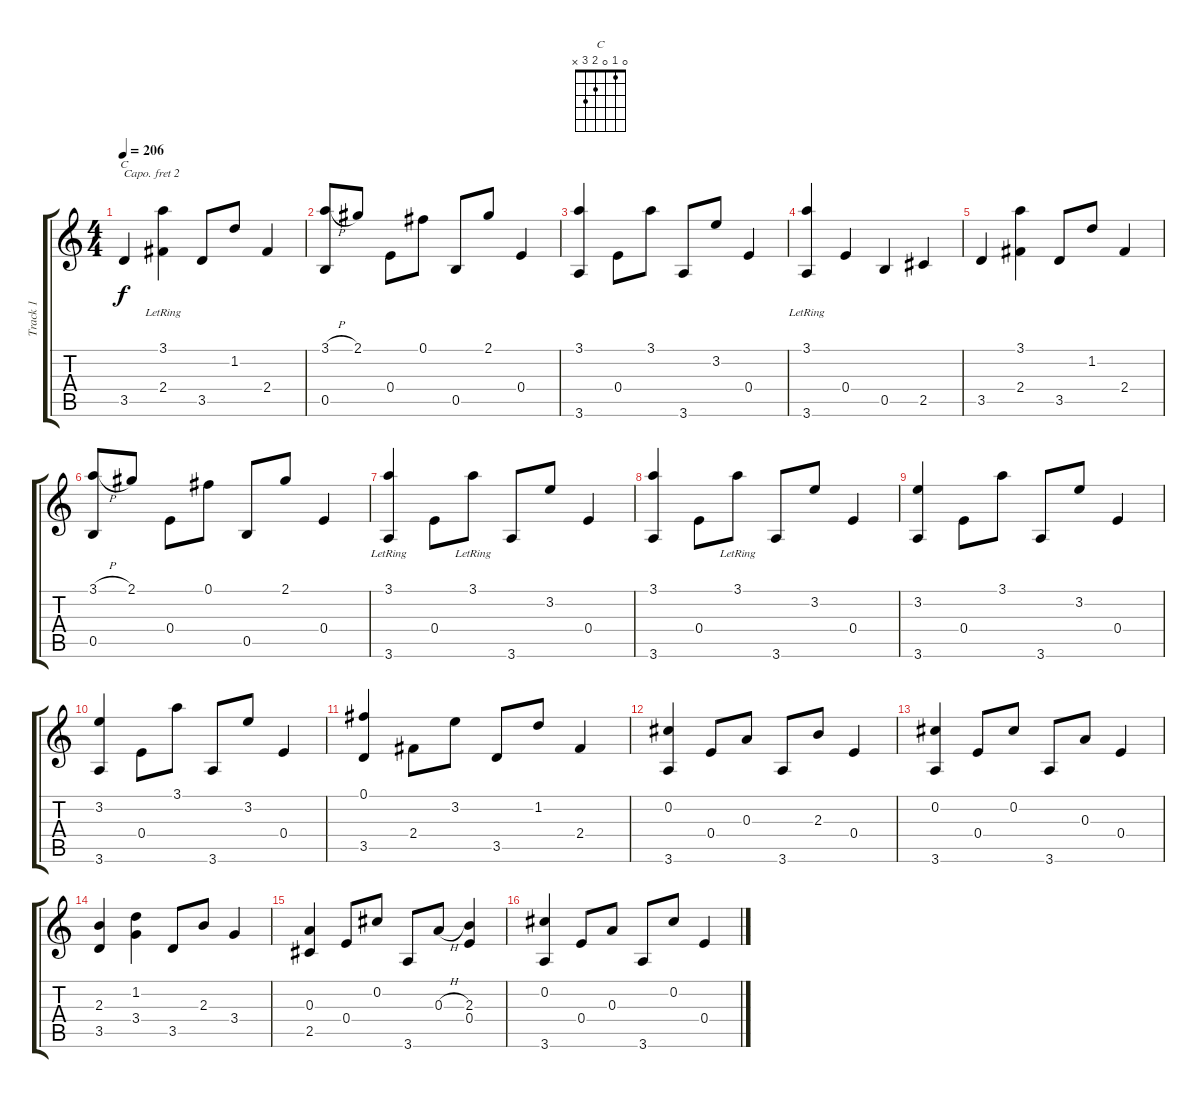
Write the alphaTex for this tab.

\track ("Track 1" "Track 1") {instrument acousticguitarnylon}
\staff {score tabs}
\capo 2
\tuning (E4 B3 G3 D3 A2 E2) {hide}
\chord ("C" 0 1 0 2 3 x)
\ts (4 4)
\tempo 206
\clef g2
\ks c
3.5.4{ch "C" dy f instrument acousticguitarnylon} (3.1{lr} 2.4).4 3.5.8 1.2.8 2.4.4 |
(3.1{h} 0.5).8 2.1.8 0.4.8 0.1.8 0.5.8 2.1.8 0.4.4 |
(3.1 3.6).4 0.4.8 3.1.8 3.6.8 3.2.8 0.4.4 |
(3.1{lr} 3.6).4 0.4.4 0.5.4 2.5.4 |
3.5.4 (3.1 2.4).4 3.5.8 1.2.8 2.4.4 |
(3.1{h} 0.5).8 2.1.8 0.4.8 0.1.8 0.5.8 2.1.8 0.4.4 |
(3.1{lr} 3.6).4 0.4.8 3.1{lr}.8 3.6.8 3.2.8 0.4.4 |
(3.1 3.6).4 0.4.8 3.1{lr}.8 3.6.8 3.2.8 0.4.4 |
(3.2 3.6).4 0.4.8 3.1.8 3.6.8 3.2.8 0.4.4 |
(3.2 3.6).4 0.4.8 3.1.8 3.6.8 3.2.8 0.4.4 |
(0.1 3.5).4 2.4.8 3.2.8 3.5.8 1.2.8 2.4.4 |
(0.2 3.6).4 0.4.8 0.3.8 3.6.8 2.3.8 0.4.4 |
(0.2 3.6).4 0.4.8 0.2.8 3.6.8 0.3.8 0.4.4 |
(2.3 3.5).4 (1.2 3.4).4 3.5.8 2.3.8 3.4.4 |
(0.3 2.5).4 0.4.8 0.2.8 3.6.8 0.3{h}.8 (2.3 0.4).4 |
(0.2 3.6).4 0.4.8 0.3.8 3.6.8 0.2.8 0.4.4
